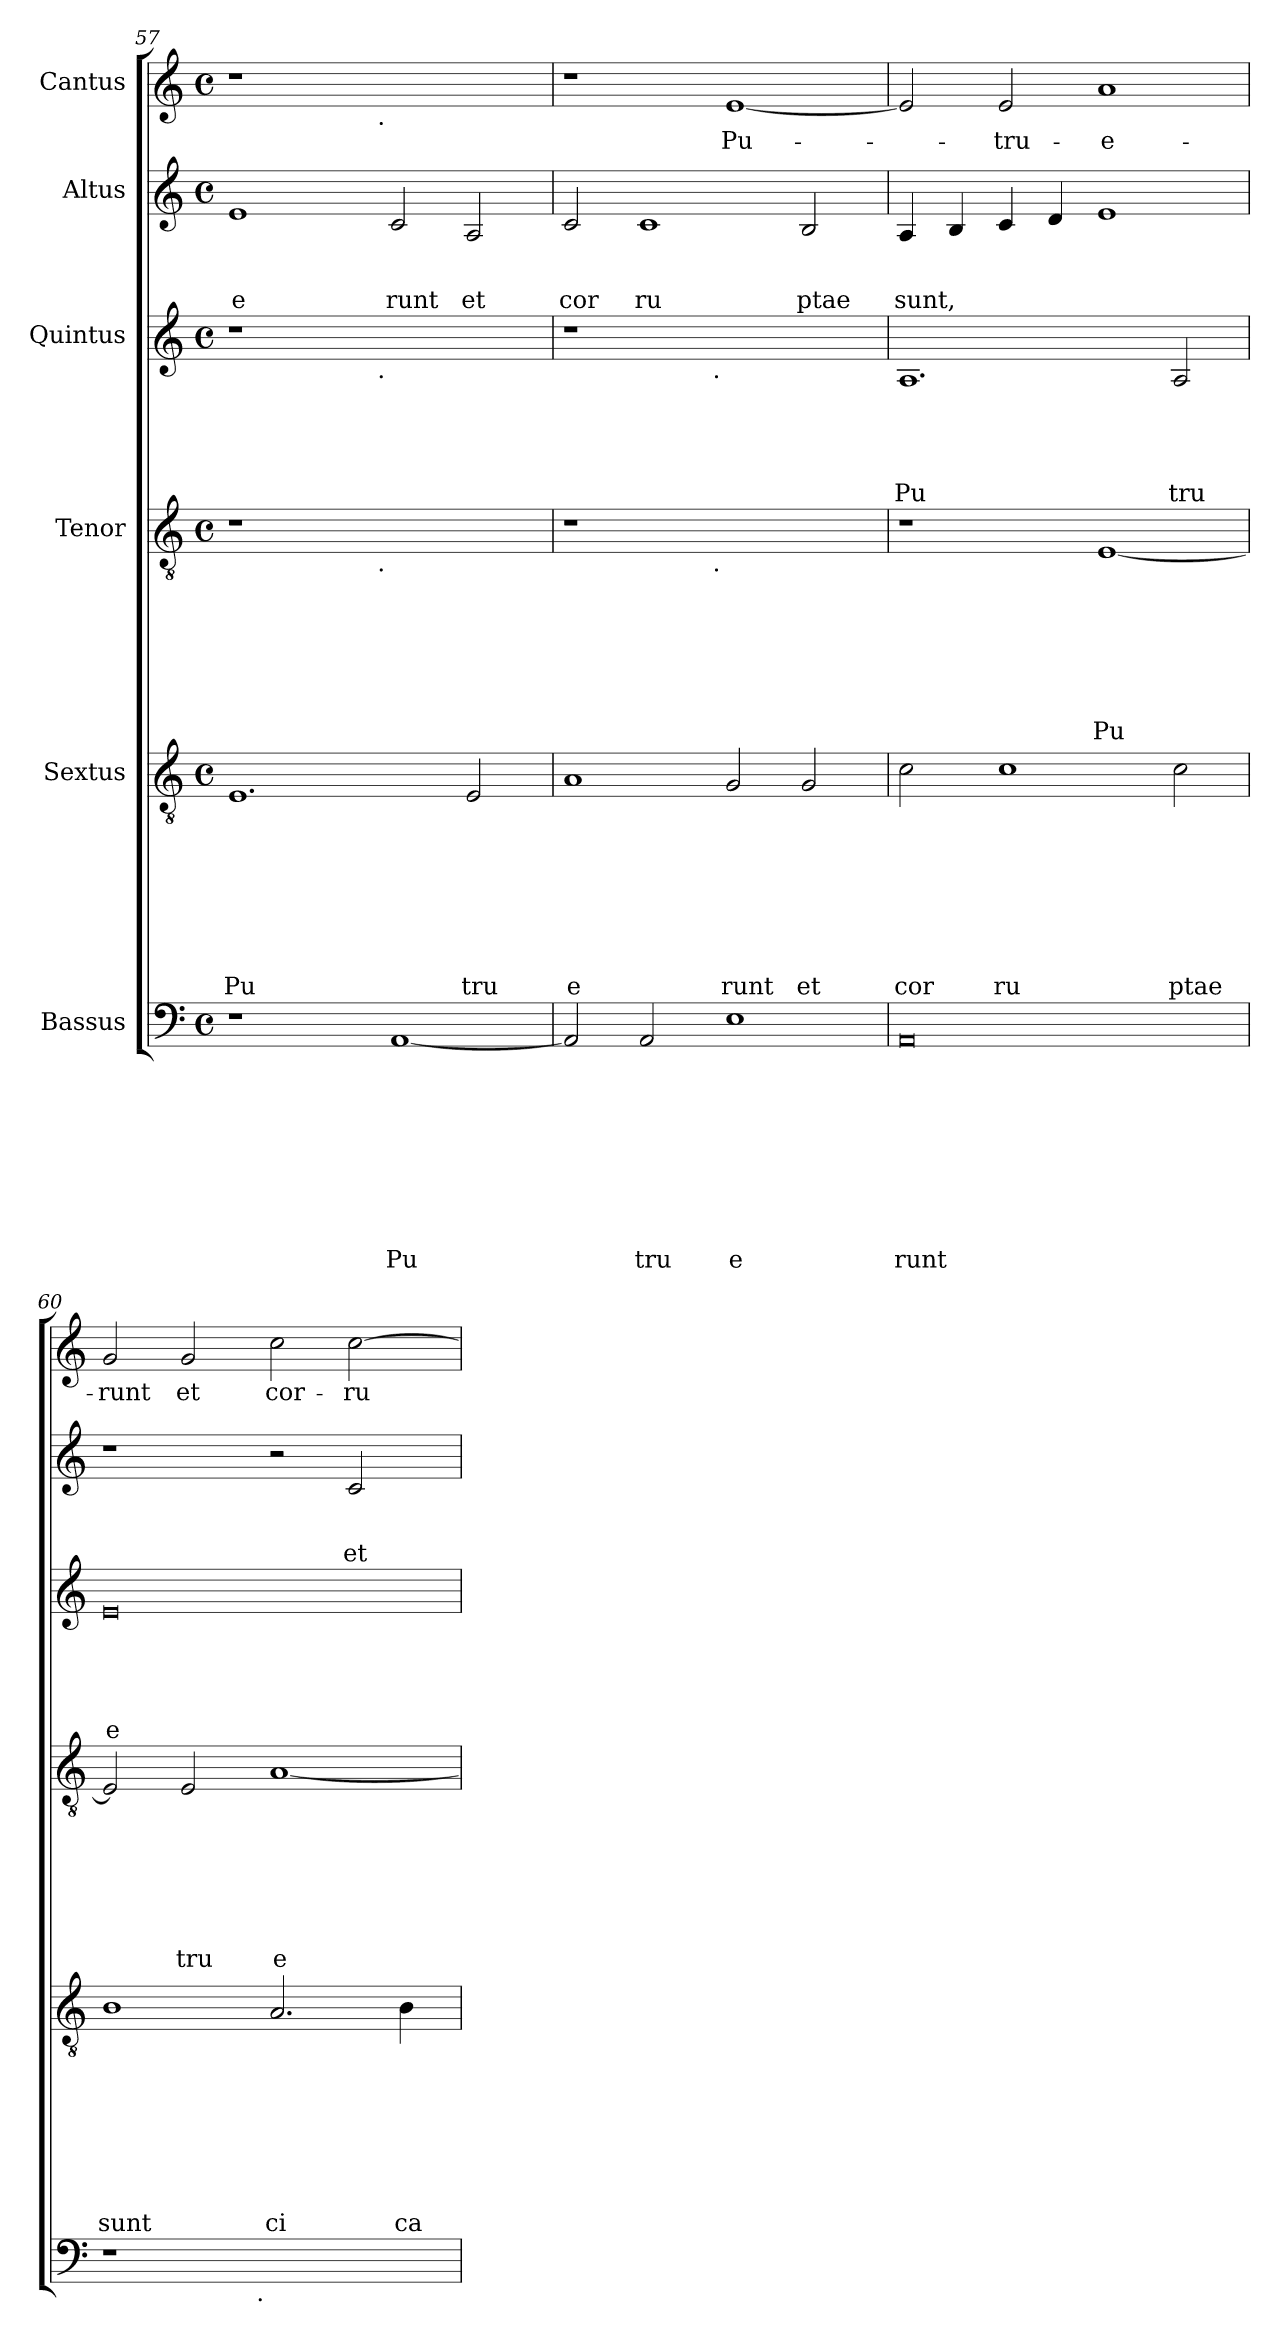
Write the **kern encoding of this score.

**kern	**text	**text	**text	**text	**text	**text	**text	**text	**text	**kern	**text	**text	**text	**text	**text	**text	**text	**text	**kern	**text	**text	**text	**text	**text	**text	**text	**kern	**text	**text	**text	**text	**text	**kern	**text	**text	**text	**kern	**text
*part6	*part6	*part6	*part6	*part6	*part6	*part6	*part6	*part6	*part6	*part5	*part5	*part5	*part5	*part5	*part5	*part5	*part5	*part5	*part4	*part4	*part4	*part4	*part4	*part4	*part4	*part4	*part3	*part3	*part3	*part3	*part3	*part3	*part2	*part2	*part2	*part2	*part1	*part1
*staff6	*staff6	*staff6	*staff6	*staff6	*staff6	*staff6	*staff6	*staff6	*staff6	*staff5	*staff5	*staff5	*staff5	*staff5	*staff5	*staff5	*staff5	*staff5	*staff4	*staff4	*staff4	*staff4	*staff4	*staff4	*staff4	*staff4	*staff3	*staff3	*staff3	*staff3	*staff3	*staff3	*staff2	*staff2	*staff2	*staff2	*staff1	*staff1
*I"Bassus	*	*	*	*	*	*	*	*	*	*I"Sextus	*	*	*	*	*	*	*	*	*I"Tenor	*	*	*	*	*	*	*	*I"Quintus	*	*	*	*	*	*I"Altus	*	*	*	*I"Cantus	*
*clefF4	*	*	*	*	*	*	*	*	*	*clefGv2	*	*	*	*	*	*	*	*	*clefGv2	*	*	*	*	*	*	*	*clefG2	*	*	*	*	*	*clefG2	*	*	*	*clefG2	*
*k[]	*	*	*	*	*	*	*	*	*	*k[]	*	*	*	*	*	*	*	*	*k[]	*	*	*	*	*	*	*	*k[]	*	*	*	*	*	*k[]	*	*	*	*k[]	*
*C:	*	*	*	*	*	*	*	*	*	*C:	*	*	*	*	*	*	*	*	*C:	*	*	*	*	*	*	*	*C:	*	*	*	*	*	*C:	*	*	*	*C:	*
*M4/4	*	*	*	*	*	*	*	*	*	*M4/4	*	*	*	*	*	*	*	*	*M4/4	*	*	*	*	*	*	*	*M4/4	*	*	*	*	*	*M4/4	*	*	*	*M4/4	*
*met(c)	*	*	*	*	*	*	*	*	*	*met(c)	*	*	*	*	*	*	*	*	*met(c)	*	*	*	*	*	*	*	*met(c)	*	*	*	*	*	*met(c)	*	*	*	*met(c)	*
=57	=57	=57	=57	=57	=57	=57	=57	=57	=57	=57	=57	=57	=57	=57	=57	=57	=57	=57	=57	=57	=57	=57	=57	=57	=57	=57	=57	=57	=57	=57	=57	=57	=57	=57	=57	=57	=57	=57
!	!	!	!	!	!	!	!	!	!	!	!	!	!	!	!	!	!	!LO:LY:b	!	!	!	!	!	!	!	!	!	!	!	!	!	!	!	!	!	!LO:LY:b	!	!
*	*	*	*	*	*	*	*	*	*	*	*	*	*	*	*	*	*	*	*^	*	*	*	*	*	*	*	*^	*	*	*	*	*	*	*	*	*	*^	*
1r	.	.	.	.	.	.	.	.	.	1.E	.	.	.	.	.	.	.	Pu	1r	2ryy	.	.	.	.	.	.	.	1r	2ryy	.	.	.	.	.	1e	.	.	e	1r	2ryy	.
.	.	.	.	.	.	.	.	.	.	.	.	.	.	.	.	.	.	.	.	4...ryy	.	.	.	.	.	.	.	.	4...ryy	.	.	.	.	.	.	.	.	.	.	4...ryy	.
!	!	!	!	!	!	!	!	!	!	!	!	!	!	!	!	!	!	!	!	!	!	!	!	!	!	!	!	!	!	!	!	!	!	!	!	!	!	!	!	!LO:TX:b:t=.	!
!	!	!	!	!	!	!	!	!	!	!	!	!	!	!	!	!	!	!	!	!	!	!	!	!	!	!	!	!	!LO:TX:b:t=.	!	!	!	!	!	!	!	!	!	!	!	!
!	!	!	!	!	!	!	!	!	!	!	!	!	!	!	!	!	!	!	!	!LO:TX:b:t=.	!	!	!	!	!	!	!	!	!	!	!	!	!	!	!	!	!	!	!	!	!
.	.	.	.	.	.	.	.	.	.	.	.	.	.	.	.	.	.	.	.	1ryy	.	.	.	.	.	.	.	.	1ryy	.	.	.	.	.	.	.	.	.	.	1ryy	.
!	!	!	!	!	!	!	!	!	!LO:LY:b	!	!	!	!	!	!	!	!	!	!	!	!	!	!	!	!	!	!	!	!	!	!	!	!	!	!	!	!	!LO:LY:b	!	!	!
[<1AA	.	.	.	.	.	.	.	.	Pu	.	.	.	.	.	.	.	.	.	1ryy	.	.	.	.	.	.	.	.	1ryy	.	.	.	.	.	.	2c/	.	.	runt	1ryy	.	.
!	!	!	!	!	!	!	!	!	!	!	!	!	!	!	!	!	!	!LO:LY:b	!	!	!	!	!	!	!	!	!	!	!	!	!	!	!	!	!	!	!	!LO:LY:b	!	!	!
.	.	.	.	.	.	.	.	.	.	2E/	.	.	.	.	.	.	.	tru	.	.	.	.	.	.	.	.	.	.	.	.	.	.	.	.	2A/	.	.	et	.	.	.
.	.	.	.	.	.	.	.	.	.	.	.	.	.	.	.	.	.	.	.	32ryy	.	.	.	.	.	.	.	.	32ryy	.	.	.	.	.	.	.	.	.	.	32ryy	.
=58	=58	=58	=58	=58	=58	=58	=58	=58	=58	=58	=58	=58	=58	=58	=58	=58	=58	=58	=58	=58	=58	=58	=58	=58	=58	=58	=58	=58	=58	=58	=58	=58	=58	=58	=58	=58	=58	=58	=58	=58	=58
!	!	!	!	!	!	!	!	!	!	!	!	!	!	!	!	!	!	!LO:LY:b	!	!	!	!	!	!	!	!	!	!	!	!	!	!	!	!	!	!	!	!LO:LY:b	!	!	!
*	*	*	*	*	*	*	*	*	*	*	*	*	*	*	*	*	*	*	*	*	*	*	*	*	*	*	*	*	*	*	*	*	*	*	*	*	*	*	*v	*v	*
2AA/]	.	.	.	.	.	.	.	.	.	1A	.	.	.	.	.	.	.	e	1r	2ryy	.	.	.	.	.	.	.	1r	2ryy	.	.	.	.	.	2c/	.	.	cor	1r	.
!	!	!	!	!	!	!	!	!	!LO:LY:b	!	!	!	!	!	!	!	!	!	!	!	!	!	!	!	!	!	!	!	!	!	!	!	!	!	!	!	!	!LO:LY:b	!	!
2AA/	.	.	.	.	.	.	.	.	tru	.	.	.	.	.	.	.	.	.	.	4...ryy	.	.	.	.	.	.	.	.	4...ryy	.	.	.	.	.	1c	.	.	ru	.	.
!	!	!	!	!	!	!	!	!	!	!	!	!	!	!	!	!	!	!	!	!	!	!	!	!	!	!	!	!	!LO:TX:b:t=.	!	!	!	!	!	!	!	!	!	!	!
!	!	!	!	!	!	!	!	!	!	!	!	!	!	!	!	!	!	!	!	!LO:TX:b:t=.	!	!	!	!	!	!	!	!	!	!	!	!	!	!	!	!	!	!	!	!
.	.	.	.	.	.	.	.	.	.	.	.	.	.	.	.	.	.	.	.	1ryy	.	.	.	.	.	.	.	.	1ryy	.	.	.	.	.	.	.	.	.	.	.
!	!	!	!	!	!	!	!	!	!LO:LY:b	!	!	!	!	!	!	!	!	!LO:LY:b	!	!	!	!	!	!	!	!	!	!	!	!	!	!	!	!	!	!	!	!	!	!LO:LY:b
1E	.	.	.	.	.	.	.	.	e	2G/	.	.	.	.	.	.	.	runt	1ryy	.	.	.	.	.	.	.	.	1ryy	.	.	.	.	.	.	.	.	.	.	[<1e	Pu-
!	!	!	!	!	!	!	!	!	!	!	!	!	!	!	!	!	!	!LO:LY:b	!	!	!	!	!	!	!	!	!	!	!	!	!	!	!	!	!	!	!	!LO:LY:b	!	!
.	.	.	.	.	.	.	.	.	.	2G/	.	.	.	.	.	.	.	et	.	.	.	.	.	.	.	.	.	.	.	.	.	.	.	.	2B/	.	.	ptae	.	.
.	.	.	.	.	.	.	.	.	.	.	.	.	.	.	.	.	.	.	.	32ryy	.	.	.	.	.	.	.	.	32ryy	.	.	.	.	.	.	.	.	.	.	.
=59	=59	=59	=59	=59	=59	=59	=59	=59	=59	=59	=59	=59	=59	=59	=59	=59	=59	=59	=59	=59	=59	=59	=59	=59	=59	=59	=59	=59	=59	=59	=59	=59	=59	=59	=59	=59	=59	=59	=59	=59
!	!	!	!	!	!	!	!	!	!LO:LY:b	!	!	!	!	!	!	!	!	!LO:LY:b	!	!	!	!	!	!	!	!	!	!	!	!	!	!	!	!LO:LY:b	!	!	!	!LO:LY:b	!	!
*	*	*	*	*	*	*	*	*	*	*	*	*	*	*	*	*	*	*	*v	*v	*	*	*	*	*	*	*	*	*	*	*	*	*	*	*	*	*	*	*	*
*	*	*	*	*	*	*	*	*	*	*	*	*	*	*	*	*	*	*	*	*	*	*	*	*	*	*	*v	*v	*	*	*	*	*	*	*	*	*	*	*
0AA	.	.	.	.	.	.	.	.	runt	2c\	.	.	.	.	.	.	.	cor	1r	.	.	.	.	.	.	.	1.A	.	.	.	.	Pu	4A/	.	.	sunt,	2e/]	.
.	.	.	.	.	.	.	.	.	.	.	.	.	.	.	.	.	.	.	.	.	.	.	.	.	.	.	.	.	.	.	.	.	4B/	.	.	.	.	.
!	!	!	!	!	!	!	!	!	!	!	!	!	!	!	!	!	!	!LO:LY:b	!	!	!	!	!	!	!	!	!	!	!	!	!	!	!	!	!	!	!	!LO:LY:b
.	.	.	.	.	.	.	.	.	.	1c	.	.	.	.	.	.	.	ru	.	.	.	.	.	.	.	.	.	.	.	.	.	.	4c/	.	.	.	2e/	-tru-
.	.	.	.	.	.	.	.	.	.	.	.	.	.	.	.	.	.	.	.	.	.	.	.	.	.	.	.	.	.	.	.	.	4d/	.	.	.	.	.
!	!	!	!	!	!	!	!	!	!	!	!	!	!	!	!	!	!	!	!	!	!	!	!	!	!	!LO:LY:b	!	!	!	!	!	!	!	!	!	!	!	!LO:LY:b
.	.	.	.	.	.	.	.	.	.	.	.	.	.	.	.	.	.	.	[<1E	.	.	.	.	.	.	Pu	.	.	.	.	.	.	1e	.	.	.	1a	-e-
!	!	!	!	!	!	!	!	!	!	!	!	!	!	!	!	!	!	!LO:LY:b	!	!	!	!	!	!	!	!	!	!	!	!	!	!LO:LY:b	!	!	!	!	!	!
.	.	.	.	.	.	.	.	.	.	2c\	.	.	.	.	.	.	.	ptae	.	.	.	.	.	.	.	.	2A/	.	.	.	.	tru	.	.	.	.	.	.
=60	=60	=60	=60	=60	=60	=60	=60	=60	=60	=60	=60	=60	=60	=60	=60	=60	=60	=60	=60	=60	=60	=60	=60	=60	=60	=60	=60	=60	=60	=60	=60	=60	=60	=60	=60	=60	=60	=60
!	!	!	!	!	!	!	!	!	!	!	!	!	!	!	!	!	!	!LO:LY:b	!	!	!	!	!	!	!	!	!	!	!	!	!	!LO:LY:b	!	!	!	!	!	!LO:LY:b
*^	*	*	*	*	*	*	*	*	*	*	*	*	*	*	*	*	*	*	*	*	*	*	*	*	*	*	*	*	*	*	*	*	*	*	*	*	*	*
1r	2ryy	.	.	.	.	.	.	.	.	.	1B	.	.	.	.	.	.	.	sunt	2E/]	.	.	.	.	.	.	.	0e	.	.	.	.	e	1r	.	.	.	2g/	-runt
!	!	!	!	!	!	!	!	!	!	!	!	!	!	!	!	!	!	!	!	!	!	!	!	!	!	!	!LO:LY:b	!	!	!	!	!	!	!	!	!	!	!	!LO:LY:b
.	4...ryy	.	.	.	.	.	.	.	.	.	.	.	.	.	.	.	.	.	.	2E/	.	.	.	.	.	.	tru	.	.	.	.	.	.	.	.	.	.	2g/	et
!	!LO:TX:b:t=.	!	!	!	!	!	!	!	!	!	!	!	!	!	!	!	!	!	!	!	!	!	!	!	!	!	!	!	!	!	!	!	!	!	!	!	!	!	!
.	1ryy	.	.	.	.	.	.	.	.	.	.	.	.	.	.	.	.	.	.	.	.	.	.	.	.	.	.	.	.	.	.	.	.	.	.	.	.	.	.
!	!	!	!	!	!	!	!	!	!	!	!	!	!	!	!	!	!	!	!LO:LY:b	!	!	!	!	!	!	!	!LO:LY:b:rj	!	!	!	!	!	!	!	!	!	!	!	!LO:LY:b
1ryy	.	.	.	.	.	.	.	.	.	.	2.A/	.	.	.	.	.	.	.	ci	[<1A	.	.	.	.	.	.	e	.	.	.	.	.	.	2r	.	.	.	2cc\	cor-
!	!	!	!	!	!	!	!	!	!	!	!	!	!	!	!	!	!	!	!	!	!	!	!	!	!	!	!	!	!	!	!	!	!	!	!	!	!LO:LY:b	!	!LO:LY:b
.	.	.	.	.	.	.	.	.	.	.	.	.	.	.	.	.	.	.	.	.	.	.	.	.	.	.	.	.	.	.	.	.	.	2c/	.	.	et	[>2cc\	-ru-
!	!	!	!	!	!	!	!	!	!	!	!	!	!	!	!	!	!	!	!LO:LY:b	!	!	!	!	!	!	!	!	!	!	!	!	!	!	!	!	!	!	!	!
.	.	.	.	.	.	.	.	.	.	.	4B\	.	.	.	.	.	.	.	ca	.	.	.	.	.	.	.	.	.	.	.	.	.	.	.	.	.	.	.	.
.	32ryy	.	.	.	.	.	.	.	.	.	.	.	.	.	.	.	.	.	.	.	.	.	.	.	.	.	.	.	.	.	.	.	.	.	.	.	.	.	.
*v	*v	*	*	*	*	*	*	*	*	*	*	*	*	*	*	*	*	*	*	*	*	*	*	*	*	*	*	*	*	*	*	*	*	*	*	*	*	*	*
=	=	=	=	=	=	=	=	=	=	=	=	=	=	=	=	=	=	=	=	=	=	=	=	=	=	=	=	=	=	=	=	=	=	=	=	=	=	=
*-	*-	*-	*-	*-	*-	*-	*-	*-	*-	*-	*-	*-	*-	*-	*-	*-	*-	*-	*-	*-	*-	*-	*-	*-	*-	*-	*-	*-	*-	*-	*-	*-	*-	*-	*-	*-	*-	*-
